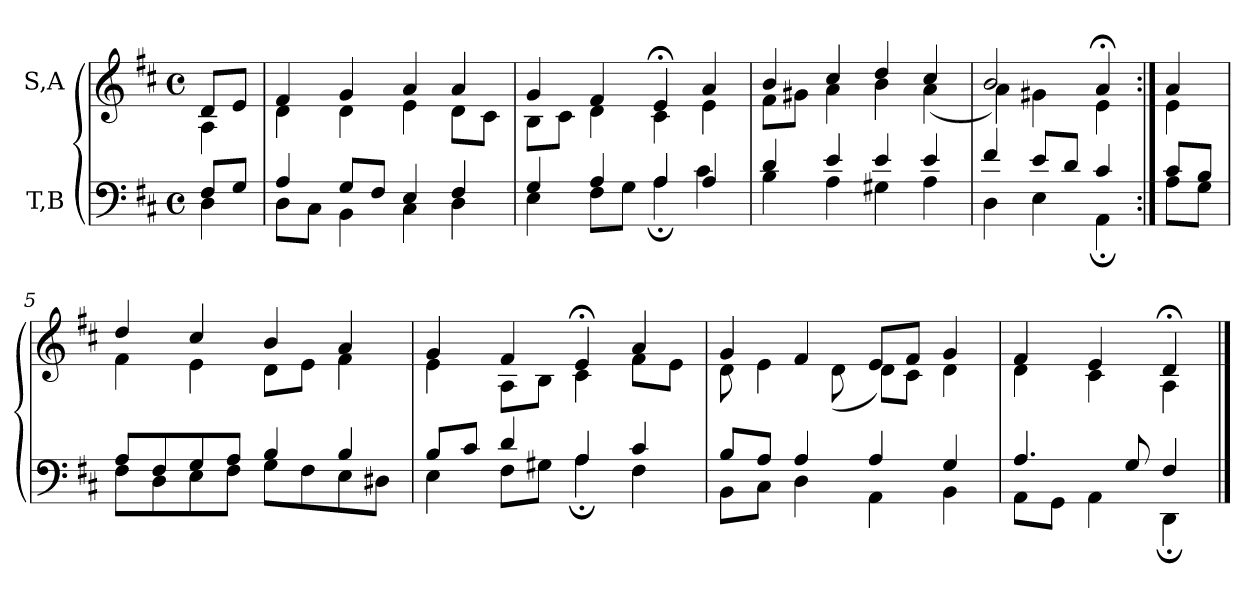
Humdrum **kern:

**kern	**kern
*part2	*part1
*staff2	*staff1
*I"T,B	*I"S,A
*clefF4	*clefG2
*k[f#c#]	*k[f#c#]
*M4/4	*M4/4
*met(c)	*met(c)
=	=
*^	*^
8F#L	4D	8dL	4A
8GJ	.	8eJ	.
=1	=1	=1	=1
4A	8DL	4f#	4d
.	8C#J	.	.
8GL	4BB	4g	4d
8F#J	.	.	.
4E	4C#	4a	4e
4F#	4D	4a	8dL
.	.	.	8c#J
=2	=2	=2	=2
4G	4E	4g	8BL
.	.	.	8c#J
4A	8F#L	4f#	4d
.	8GJ	.	.
4A	4A;	4e;<	4c#
4A	4c#	4a	4e
=3	=3	=3	=3
4d	4B	4b	8f#L
.	.	.	8g#XJ
4e	4A	4cc#	4a
4e	4G#X	4dd	4b
4e	4A	4cc#	(<4a
=4a	=4a	=4a	=4a
4f#	4D	2b	4a)
8eL	4E	.	4g#X
8dJ	.	.	.
4c#	4AA;	4a;<	4e
=4b:|!	=4b:|!	=4b:|!	=4b:|!
8c#L	8AL	4a	4e
8BJ	8GJ	.	.
=5	=5	=5	=5
8AL	8F#L	4dd	4f#
8F#	8D	.	.
8G	8E	4cc#	4e
8AJ	8F#J	.	.
4B	8GL	4b	8dL
.	8F#	.	8eJ
4B	8E	4a	4f#
.	8D#XJ	.	.
=6	=6	=6	=6
8BL	4E	4g	4e
8c#J	.	.	.
4d	8F#L	4f#	8AL
.	8G#XJ	.	8BJ
4A	4A;	4e;<	4c#
4c#	4F#	4a	8f#L
.	.	.	8eJ
=7	=7	=7	=7
8BL	8BBL	4g	8d
8AJ	8C#J	.	4e
4A	4D	4f#	.
.	.	.	(<8d
4A	4AA	8eL	8dL)
.	.	8f#J	8c#J
4G	4BB	4g	4d
=8	=8	=8	=8
4.A	8AAL	4f#	4d
.	8GGJ	.	.
.	4AA	4e	4c#
8G	.	.	.
4F#	4DD;	4d;<	4A
*v	*v	*	*
*	*v	*v
==	==
*-	*-
